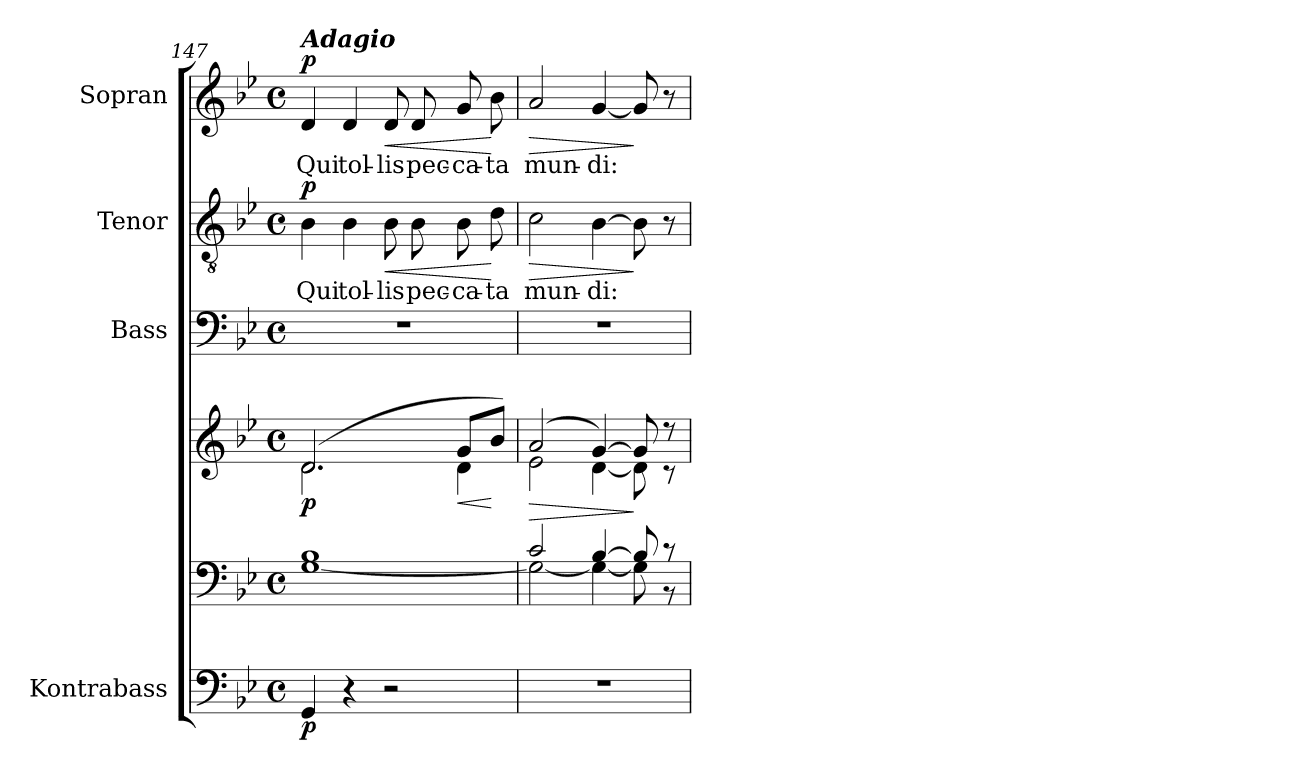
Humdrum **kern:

**kern	**dynam	**kern	**kern	**dynam	**kern	**kern	**text	**dynam	**kern	**text	**dynam
*part5	*part5	*part4	*part4	*part4	*part3	*part2	*part2	*part2	*part1	*part1	*part1
*staff6	*staff6	*staff5	*staff4	*staff4/5	*staff3	*staff2	*staff2	*staff2	*staff1	*staff1	*staff1
*I"Kontrabass	*	*	*	*	*I"Bass	*I"Tenor	*	*	*I"Sopran	*	*
*I'Kb.	*	*	*	*	*I'B.	*I'T.	*	*	*I'S.	*	*
!!LO:LB:g=z
*clefF4	*	*clefF4	*clefG2	*	*clefF4	*clefGv2	*	*	*clefG2	*	*
*ITrd7c12	*	*	*	*	*	*	*	*	*	*	*
*k[b-e-]	*	*k[b-e-]	*k[b-e-]	*	*k[b-e-]	*k[b-e-]	*	*	*k[b-e-]	*	*
*B-:	*	*B-:	*B-:	*	*B-:	*B-:	*	*	*B-:	*	*
*M4/4	*	*M4/4	*M4/4	*	*M4/4	*M4/4	*	*	*M4/4	*	*
*met(c)	*	*met(c)	*met(c)	*	*met(c)	*met(c)	*	*	*met(c)	*	*
=147	=147	=147	=147	=147	=147	=147	=147	=147	=147	=147	=147
*	*	*^	*^	*	*	*	*	*	*	*	*
!	!	!	!	!	!	!	!	!	!	!	!LO:TX:a:Bi:t=Adagio	!	!
!	!LO:DY:b	!	!	!	!	!LO:DY:b	!	!	!LO:LY:b	!LO:DY:a	!	!LO:LY:b	!LO:DY:a
4GGG/	p	1B-	[<1G	(2.d/	2.d\	p	1r	4B-\	Qui	p	4d/	Qui	p
!	!	!	!	!	!	!	!	!	!LO:LY:b	!	!	!LO:LY:b	!
4r	.	.	.	.	.	.	.	4B-\	tol-	.	4d/	tol-	.
!	!	!	!	!	!	!	!	!	!LO:LY:b	!LO:HP:b	!	!LO:LY:b	!LO:HP:b
2r	.	.	.	.	.	.	.	8B-\	-lis	<	8d/	-lis	<
!	!	!	!	!	!	!	!	!	!LO:LY:b	!	!	!LO:LY:b	!
.	.	.	.	.	.	.	.	8B-\	pec-	.	8d/	pec-	.
!	!	!	!	!	!	!LO:HP:b	!	!	!LO:LY:b	!	!	!LO:LY:b	!
.	.	.	.	8g/L	4d\	<	.	8B-\	-ca-	.	8g/	-ca-	.
!	!	!	!	!	!	!	!	!	!LO:LY:b	!	!	!LO:LY:b	!
.	.	.	.	8b-/J)	.	[	.	8d\	-ta	[	8b-\	-ta	[
=148	=148	=148	=148	=148	=148	=148	=148	=148	=148	=148	=148	=148	=148
!	!	!	!	!	!	!LO:HP:b	!	!	!LO:LY:b	!LO:HP:b	!	!LO:LY:b	!LO:HP:b
1r	.	2c/	2G\_	(2a/	2e-\	>	1r	2c\	mun-	>	2a/	mun-	>
!	!	!	!	!	!	!	!	!	!LO:LY:b	!	!	!LO:LY:b	!
.	.	[>4B-/	4G\_	[>4g/)	[<4d\	.	.	[4B-\	-di:	.	[4g/	-di:	.
.	.	8B-/]	8G\]	8g/]	8d\]	]	.	8B-\]	.	]	8g/]	.	]
.	.	8r	8r	8r	8r	.	.	8r	.	.	8r	.	.
*	*	*v	*v	*	*	*	*	*	*	*	*	*	*
*	*	*	*v	*v	*	*	*	*	*	*	*	*
=	=	=	=	=	=	=	=	=	=	=	=
*-	*-	*-	*-	*-	*-	*-	*-	*-	*-	*-	*-
